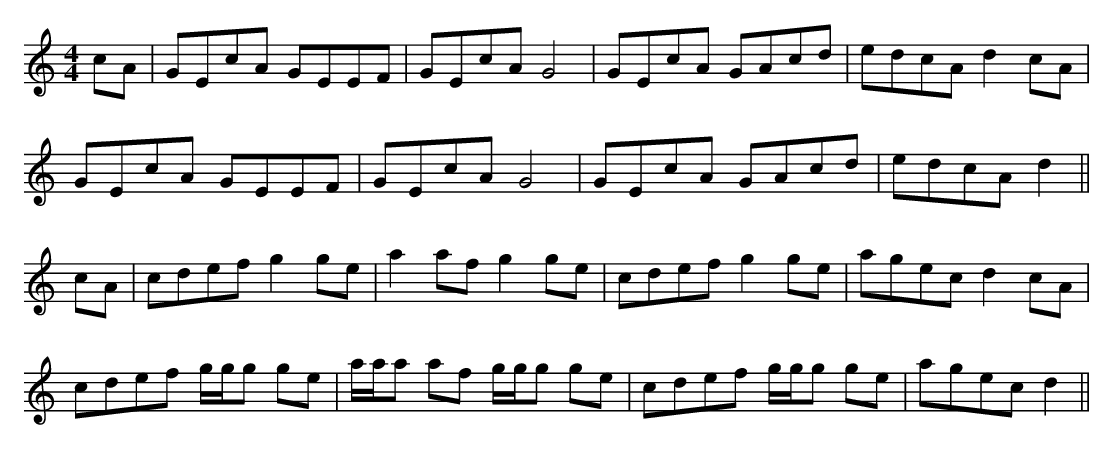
X:1
M:4/4
K:C
cA|GEcA GEEF|GEcA G4|GEcA GAcd|edcA d2 cA|
GEcA GEEF|GEcA G4|GEcA GAcd|edcA d2||
cA|cdef g2ge|a2af g2ge|cdef g2ge|agec d2 cA|
cdef g/g/g ge|a/a/a af g/g/g ge|cdef g/g/g ge|agec d2||
